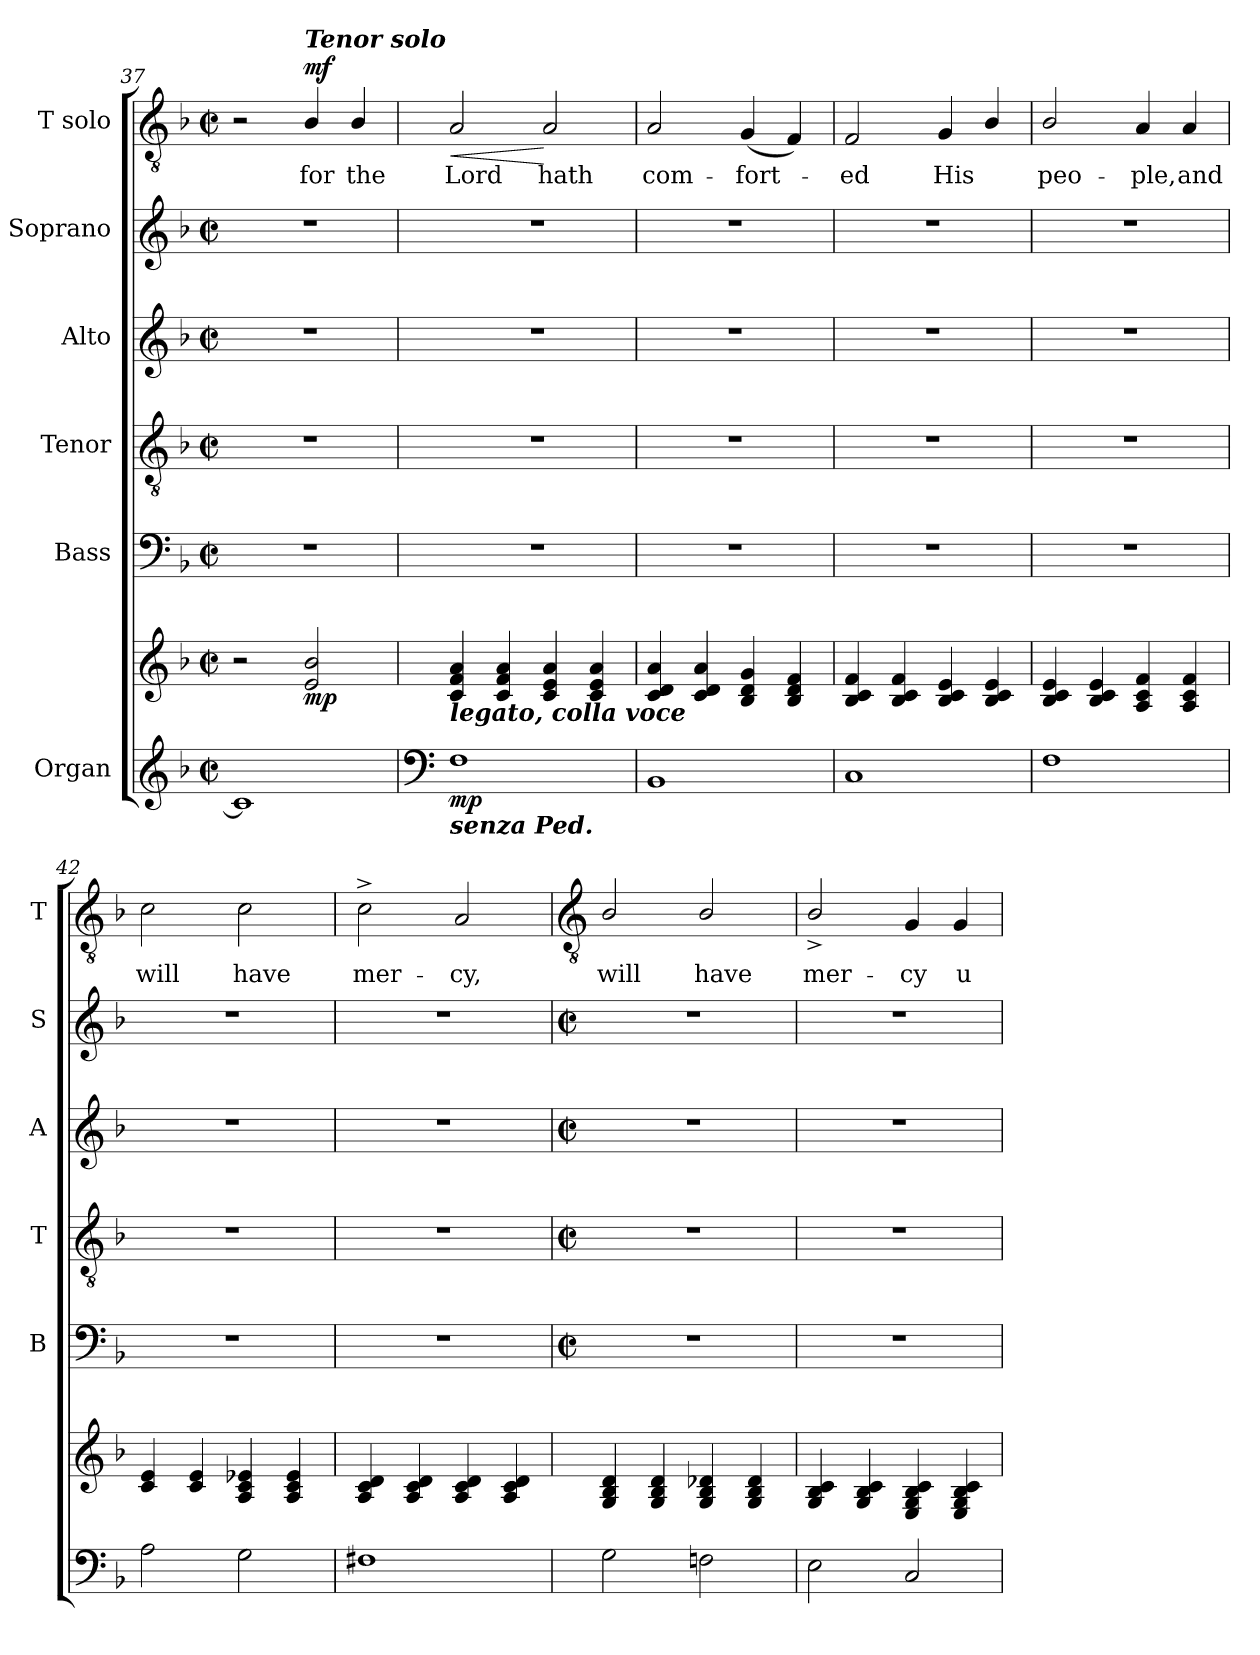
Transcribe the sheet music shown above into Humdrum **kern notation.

**kern	**kern	**dynam	**kern	**kern	**kern	**kern	**kern	**text	**dynam
*part6	*part6	*part6	*part5	*part4	*part3	*part2	*part1	*part1	*part1
*staff7	*staff6	*staff6/7	*staff5	*staff4	*staff3	*staff2	*staff1	*staff1	*staff1
*I"Organ	*	*	*I"Bass	*I"Tenor	*I"Alto	*I"Soprano	*I"T solo	*	*
*	*	*	*I'B	*I'T	*I'A	*I'S	*I'T	*	*
*clefG2	*clefG2	*	*clefF4	*clefGv2	*clefG2	*clefG2	*clefGv2	*	*
*k[b-]	*k[b-]	*	*k[b-]	*k[b-]	*k[b-]	*k[b-]	*k[b-]	*	*
*F:	*F:	*	*F:	*F:	*F:	*F:	*F:	*	*
*M2/2	*M2/2	*	*M2/2	*M2/2	*M2/2	*M2/2	*M2/2	*	*
*met(c|)	*met(c|)	*	*met(c|)	*met(c|)	*met(c|)	*met(c|)	*met(c|)	*	*
=37	=37	=37	=37	=37	=37	=37	=37	=37	=37
1c]	2r	.	1r	1r	1r	1r	2r	.	.
!	!	!	!	!	!	!	!LO:TX:a:Bi:t=Tenor solo	!	!
!	!	!LO:DY:b	!	!	!	!	!	!LO:LY:b	!LO:DY:b
.	2e 2b-	mp	.	.	.	.	4B-/	for	mf
!	!	!	!	!	!	!	!	!LO:LY:b	!
.	.	.	.	.	.	.	4B-/	the	.
=38	=38	=38	=38	=38	=38	=38	=38	=38	=38
*clefF4	*	*	*	*	*	*	*	*	*
!	!LO:TX:b:Bi:t=legato, colla voce	!	!	!	!	!	!	!	!
!LO:TX:b:Bi:t=senza Ped.	!	!	!	!	!	!	!	!	!
!	!	!LO:DY:b=2	!	!	!	!	!	!LO:LY:b	!LO:HP:b
1F	4c 4f 4a	mp	1r	1r	1r	1r	2A	Lord	<
.	4c 4f 4a	.	.	.	.	.	.	.	.
!	!	!	!	!	!	!	!	!LO:LY:b	!
.	4c 4e 4a	.	.	.	.	.	2A	hath	[
.	4c 4e 4a	.	.	.	.	.	.	.	.
=39	=39	=39	=39	=39	=39	=39	=39	=39	=39
!	!	!	!	!	!	!	!	!LO:LY:b	!
1BB-	4c 4d 4a	.	1r	1r	1r	1r	2A	com-	.
.	4c 4d 4a	.	.	.	.	.	.	.	.
!	!	!	!	!	!	!	!	!LO:LY:b	!
.	4B- 4d 4g	.	.	.	.	.	(<4G	-fort-	.
.	4B- 4d 4f	.	.	.	.	.	4F)	.	.
=40	=40	=40	=40	=40	=40	=40	=40	=40	=40
!	!	!	!	!	!	!	!	!LO:LY:b	!
1C	4B- 4c 4f	.	1r	1r	1r	1r	2F	ed	.
.	4B- 4c 4f	.	.	.	.	.	.	.	.
!	!	!	!	!	!	!	!	!LO:LY:b	!
.	4B- 4c 4e	.	.	.	.	.	4G	His	.
.	4B- 4c 4e	.	.	.	.	.	4B-/	.	.
=41	=41	=41	=41	=41	=41	=41	=41	=41	=41
!	!	!	!	!	!	!	!	!LO:LY:b	!
1F	4B- 4c 4e	.	1r	1r	1r	1r	2B-/	peo-	.
.	4B- 4c 4e	.	.	.	.	.	.	.	.
!	!	!	!	!	!	!	!	!LO:LY:b	!
.	4A 4c 4f	.	.	.	.	.	4A	-ple,	.
!	!	!	!	!	!	!	!	!LO:LY:b	!
.	4A 4c 4f	.	.	.	.	.	4A	and	.
=42	=42	=42	=42	=42	=42	=42	=42	=42	=42
!	!	!	!	!	!	!	!	!LO:LY:b	!
2A	4c 4e	.	1r	1r	1r	1r	2c	will	.
.	4c 4e	.	.	.	.	.	.	.	.
!	!	!	!	!	!	!	!	!LO:LY:b	!
2G	4A 4c 4e-X	.	.	.	.	.	2c	have	.
.	4A 4c 4e-	.	.	.	.	.	.	.	.
=43	=43	=43	=43	=43	=43	=43	=43	=43	=43
!	!	!	!	!	!	!	!	!LO:LY:b	!
1F#X	4A 4c 4d	.	1r	1r	1r	1r	2c^	mer-	.
.	4A 4c 4d	.	.	.	.	.	.	.	.
!	!	!	!	!	!	!	!	!LO:LY:b	!
.	4A 4c 4d	.	.	.	.	.	2A	-cy,	.
.	4A 4c 4d	.	.	.	.	.	.	.	.
!!LO:LB:g=z
=44	=44	=44	=44	=44	=44	=44	=44	=44	=44
*	*	*	*	*	*	*	*clefGv2	*	*
*	*	*	*M2/2	*M2/2	*M2/2	*M2/2	*	*	*
*	*	*	*met(c|)	*met(c|)	*met(c|)	*met(c|)	*	*	*
*^	*^	*	*	*	*	*	*	*	*
!	!	!	!	!	!	!	!	!	!	!LO:LY:b	!
1ryy	2G\	4G 4B- 4d	1ryy	.	1r	1r	1r	1r	2B-/	will	.
.	.	4G 4B- 4d	.	.	.	.	.	.	.	.	.
!	!	!	!	!	!	!	!	!	!	!LO:LY:b	!
.	2Fn\	4G 4B- 4d-X	.	.	.	.	.	.	2B-/	have	.
.	.	4G 4B- 4d-	.	.	.	.	.	.	.	.	.
=45	=45	=45	=45	=45	=45	=45	=45	=45	=45	=45	=45
!	!	!	!	!	!	!	!	!	!	!LO:LY:b	!
2E\	1ryy	4G 4B- 4c	1ryy	.	1r	1r	1r	1r	2B-^/	mer-	.
.	.	4G 4B- 4c	.	.	.	.	.	.	.	.	.
!	!	!	!	!	!	!	!	!	!	!LO:LY:b	!
2C/	.	4E 4G 4B- 4c	.	.	.	.	.	.	4G	-cy	.
!	!	!	!	!	!	!	!	!	!	!LO:LY:b	!
.	.	4E 4G 4B- 4c	.	.	.	.	.	.	4G	u-	.
*v	*v	*	*	*	*	*	*	*	*	*	*
*	*v	*v	*	*	*	*	*	*	*	*
=	=	=	=	=	=	=	=	=	=
*-	*-	*-	*-	*-	*-	*-	*-	*-	*-
